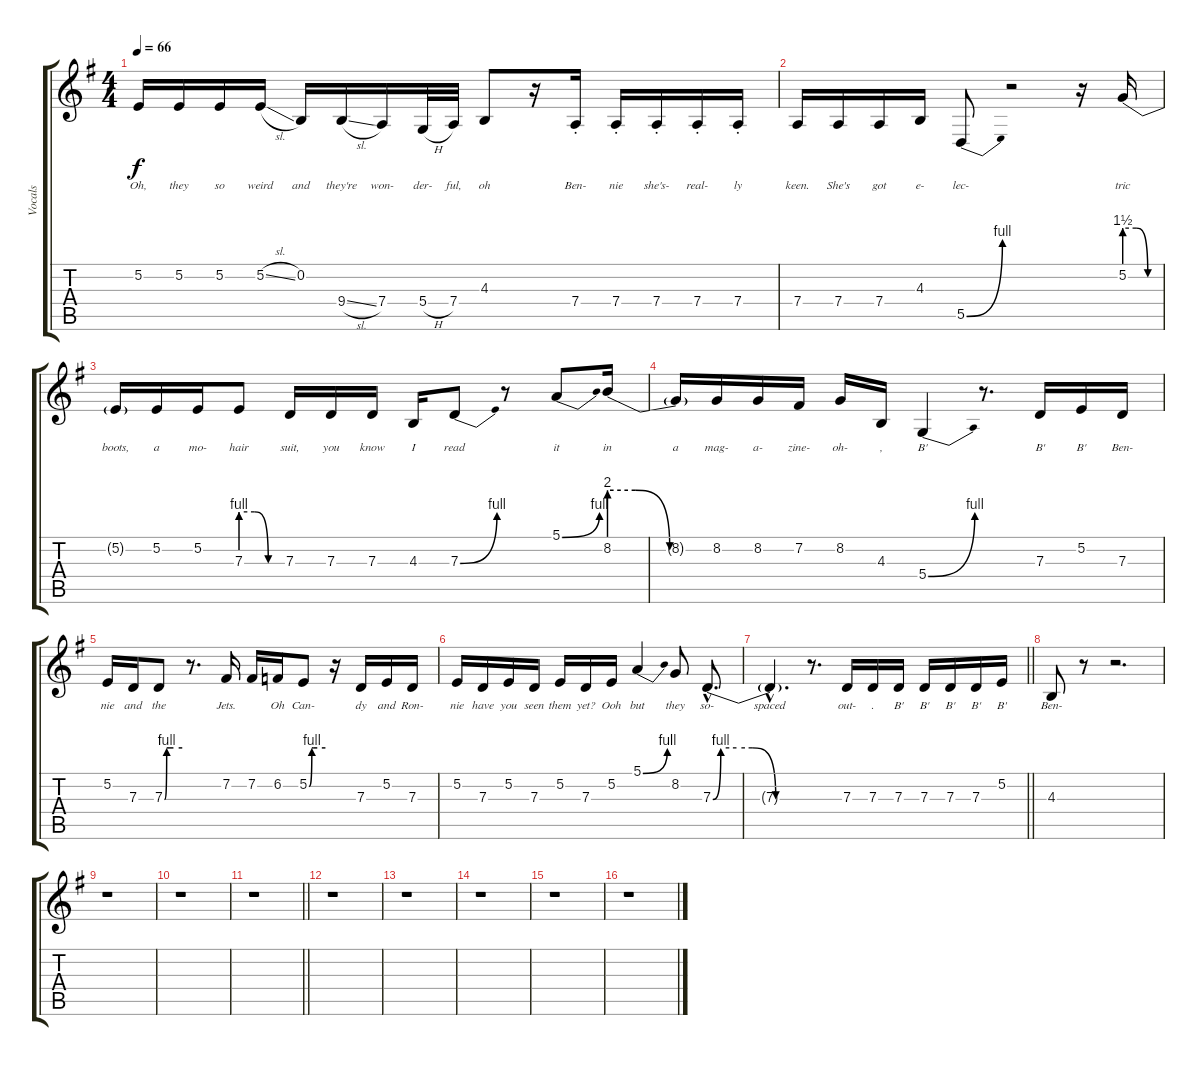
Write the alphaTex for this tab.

\track ("Vocals" "Vocals") {instrument clarinet}
\staff {score tabs}
\tuning (E4 B3 G3 D3 A2 E2) {hide}
\ts (4 4)
\tempo 66
\clef g2
\ks g
5.2{t}.16{lyrics (0 "Oh,") lyrics (1 "") lyrics (2 "") lyrics (3 "") lyrics (4 "") dy f} 5.2.16{lyrics (0 "they") lyrics (1 "") lyrics (2 "") lyrics (3 "") lyrics (4 "")} 5.2.16{lyrics (0 "so") lyrics (1 "") lyrics (2 "") lyrics (3 "") lyrics (4 "")} 5.2{sl}.16{lyrics (0 "weird") lyrics (1 "") lyrics (2 "") lyrics (3 "") lyrics (4 "")} 0.2.16{lyrics (0 "and") lyrics (1 "") lyrics (2 "") lyrics (3 "") lyrics (4 "")} 9.4{sl}.16{lyrics (0 "they're") lyrics (1 "") lyrics (2 "") lyrics (3 "") lyrics (4 "")} 7.4.16{lyrics (0 "won-") lyrics (1 "") lyrics (2 "") lyrics (3 "") lyrics (4 "")} 5.4{h}.32{lyrics (0 "der-") lyrics (1 "") lyrics (2 "") lyrics (3 "") lyrics (4 "")} 7.4.32{lyrics (0 "ful,") lyrics (1 "") lyrics (2 "") lyrics (3 "") lyrics (4 "")} 4.3.8{lyrics (0 "oh") lyrics (1 "") lyrics (2 "") lyrics (3 "") lyrics (4 "")} r.16 7.4{st}.16{lyrics (0 "Ben-") lyrics (1 "") lyrics (2 "") lyrics (3 "") lyrics (4 "")} 7.4{st}.16{lyrics (0 "nie") lyrics (1 "") lyrics (2 "") lyrics (3 "") lyrics (4 "")} 7.4{st}.16{lyrics (0 "she's-") lyrics (1 "") lyrics (2 "") lyrics (3 "") lyrics (4 "")} 7.4{st}.16{lyrics (0 "real-") lyrics (1 "") lyrics (2 "") lyrics (3 "") lyrics (4 "")} 7.4{st}.16{lyrics (0 "ly") lyrics (1 "") lyrics (2 "") lyrics (3 "") lyrics (4 "")} |
7.4.16{lyrics (0 "keen.") lyrics (1 "") lyrics (2 "") lyrics (3 "") lyrics (4 "")} 7.4.16{lyrics (0 "She's") lyrics (1 "") lyrics (2 "") lyrics (3 "") lyrics (4 "")} 7.4.16{lyrics (0 "got") lyrics (1 "") lyrics (2 "") lyrics (3 "") lyrics (4 "")} 4.3.16{lyrics (0 "e-") lyrics (1 "") lyrics (2 "") lyrics (3 "") lyrics (4 "")} 5.5{be (bend 0 0 60 4)}.8{lyrics (0 "lec-") lyrics (1 "") lyrics (2 "") lyrics (3 "") lyrics (4 "")} r.2 r.16 5.2{be (custom 0 6 20 6 40 0 60 0)}.16{lyrics (0 "tric") lyrics (1 "") lyrics (2 "") lyrics (3 "") lyrics (4 "")} |
5.2{t}.16{lyrics (0 "boots,") lyrics (1 "") lyrics (2 "") lyrics (3 "") lyrics (4 "")} 5.2.16{lyrics (0 "a") lyrics (1 "") lyrics (2 "") lyrics (3 "") lyrics (4 "")} 5.2.16{lyrics (0 "mo-") lyrics (1 "") lyrics (2 "") lyrics (3 "") lyrics (4 "")} 7.3{be (custom 0 4 20 4 40 0 60 0)}.8{lyrics (0 "hair") lyrics (1 "") lyrics (2 "") lyrics (3 "") lyrics (4 "")} 7.3.16{lyrics (0 "suit,") lyrics (1 "") lyrics (2 "") lyrics (3 "") lyrics (4 "")} 7.3.16{lyrics (0 "you") lyrics (1 "") lyrics (2 "") lyrics (3 "") lyrics (4 "")} 7.3.16{lyrics (0 "know") lyrics (1 "") lyrics (2 "") lyrics (3 "") lyrics (4 "")} 4.3.16{lyrics (0 "I") lyrics (1 "") lyrics (2 "") lyrics (3 "") lyrics (4 "")} 7.3{be (bend 0 0 60 4)}.8{lyrics (0 "read") lyrics (1 "") lyrics (2 "") lyrics (3 "") lyrics (4 "")} r.8 5.1{be (bend 0 0 60 4)}.8{lyrics (0 "it") lyrics (1 "") lyrics (2 "") lyrics (3 "") lyrics (4 "")} 8.2{be (custom 0 8 15 8 35 0 40 0 60 0)}.16{lyrics (0 "in") lyrics (1 "") lyrics (2 "") lyrics (3 "") lyrics (4 "")} |
8.2{t}.16{lyrics (0 "a") lyrics (1 "") lyrics (2 "") lyrics (3 "") lyrics (4 "")} 8.2.16{lyrics (0 "mag-") lyrics (1 "") lyrics (2 "") lyrics (3 "") lyrics (4 "")} 8.2.16{lyrics (0 "a-") lyrics (1 "") lyrics (2 "") lyrics (3 "") lyrics (4 "")} 7.2.16{lyrics (0 "zine-") lyrics (1 "") lyrics (2 "") lyrics (3 "") lyrics (4 "")} 8.2.16{lyrics (0 "oh-") lyrics (1 "") lyrics (2 "") lyrics (3 "") lyrics (4 "")} 4.3.16{lyrics (0 ",") lyrics (1 "") lyrics (2 "") lyrics (3 "") lyrics (4 "")} 5.4{be (bend 0 0 60 4)}.4{lyrics (0 "B'") lyrics (1 "") lyrics (2 "") lyrics (3 "") lyrics (4 "")} r.8{d} 7.3.16{lyrics (0 "B'") lyrics (1 "") lyrics (2 "") lyrics (3 "") lyrics (4 "")} 5.2.16{lyrics (0 "B'") lyrics (1 "") lyrics (2 "") lyrics (3 "") lyrics (4 "")} 7.3.16{lyrics (0 "Ben-") lyrics (1 "") lyrics (2 "") lyrics (3 "") lyrics (4 "")} |
5.2.16{lyrics (0 "nie") lyrics (1 "") lyrics (2 "") lyrics (3 "") lyrics (4 "")} 7.3.16{lyrics (0 "and") lyrics (1 "") lyrics (2 "") lyrics (3 "") lyrics (4 "")} 7.3{be (custom 0 0 7 4 15 4 30 4 60 4)}.8{lyrics (0 "the") lyrics (1 "") lyrics (2 "") lyrics (3 "") lyrics (4 "")} r.8{d} 7.2.16{lyrics (0 "Jets.") lyrics (1 "") lyrics (2 "") lyrics (3 "") lyrics (4 "")} 7.2.16{lyrics (0 "") lyrics (1 "") lyrics (2 "") lyrics (3 "") lyrics (4 "")} 6.2.16{lyrics (0 "Oh") lyrics (1 "") lyrics (2 "") lyrics (3 "") lyrics (4 "")} 5.2{be (custom 0 0 10 4 15 4 30 4 60 4)}.8{lyrics (0 "Can-") lyrics (1 "") lyrics (2 "") lyrics (3 "") lyrics (4 "")} r.16 7.3.16{lyrics (0 "dy") lyrics (1 "") lyrics (2 "") lyrics (3 "") lyrics (4 "")} 5.2.16{lyrics (0 "and") lyrics (1 "") lyrics (2 "") lyrics (3 "") lyrics (4 "")} 7.3.16{lyrics (0 "Ron-") lyrics (1 "") lyrics (2 "") lyrics (3 "") lyrics (4 "")} |
5.2.16{lyrics (0 "nie") lyrics (1 "") lyrics (2 "") lyrics (3 "") lyrics (4 "")} 7.3.16{lyrics (0 "have") lyrics (1 "") lyrics (2 "") lyrics (3 "") lyrics (4 "")} 5.2.16{lyrics (0 "you") lyrics (1 "") lyrics (2 "") lyrics (3 "") lyrics (4 "")} 7.3.16{lyrics (0 "seen") lyrics (1 "") lyrics (2 "") lyrics (3 "") lyrics (4 "")} 5.2.16{lyrics (0 "them") lyrics (1 "") lyrics (2 "") lyrics (3 "") lyrics (4 "")} 7.3.16{lyrics (0 "yet?") lyrics (1 "") lyrics (2 "") lyrics (3 "") lyrics (4 "")} 5.2.16{lyrics (0 "Ooh") lyrics (1 "") lyrics (2 "") lyrics (3 "") lyrics (4 "")} 5.1{be (bend 0 0 60 4)}.4{lyrics (0 "but") lyrics (1 "") lyrics (2 "") lyrics (3 "") lyrics (4 "")} 8.2.8{lyrics (0 "they") lyrics (1 "") lyrics (2 "") lyrics (3 "") lyrics (4 "")} 7.3{be (custom 0 0 5 4 15 4 25 4 40 0 45 0 50 0 55 0 60 0) hac}.8{d lyrics (0 "so-") lyrics (1 "") lyrics (2 "") lyrics (3 "") lyrics (4 "")} |
\barLineRight lightlight
7.3{hac t}.4{d lyrics (0 "spaced") lyrics (1 "") lyrics (2 "") lyrics (3 "") lyrics (4 "")} r.8{d} 7.3.16{lyrics (0 "out-") lyrics (1 "") lyrics (2 "") lyrics (3 "") lyrics (4 "")} 7.3.16{lyrics (0 ".") lyrics (1 "") lyrics (2 "") lyrics (3 "") lyrics (4 "")} 7.3.16{lyrics (0 "B'") lyrics (1 "") lyrics (2 "") lyrics (3 "") lyrics (4 "")} 7.3.16{lyrics (0 "B'") lyrics (1 "") lyrics (2 "") lyrics (3 "") lyrics (4 "")} 7.3.16{lyrics (0 "B'") lyrics (1 "") lyrics (2 "") lyrics (3 "") lyrics (4 "")} 7.3.16{lyrics (0 "B'") lyrics (1 "") lyrics (2 "") lyrics (3 "") lyrics (4 "")} 5.2.16{lyrics (0 "B'") lyrics (1 "") lyrics (2 "") lyrics (3 "") lyrics (4 "")} |
4.3.8{lyrics (0 "Ben-") lyrics (1 "") lyrics (2 "") lyrics (3 "") lyrics (4 "")} r.8 r.2{d} |
r.1 |
r.1 |
\barLineRight lightlight
r.1 |
r.1 |
r.1 |
r.1 |
r.1 |
r.1
